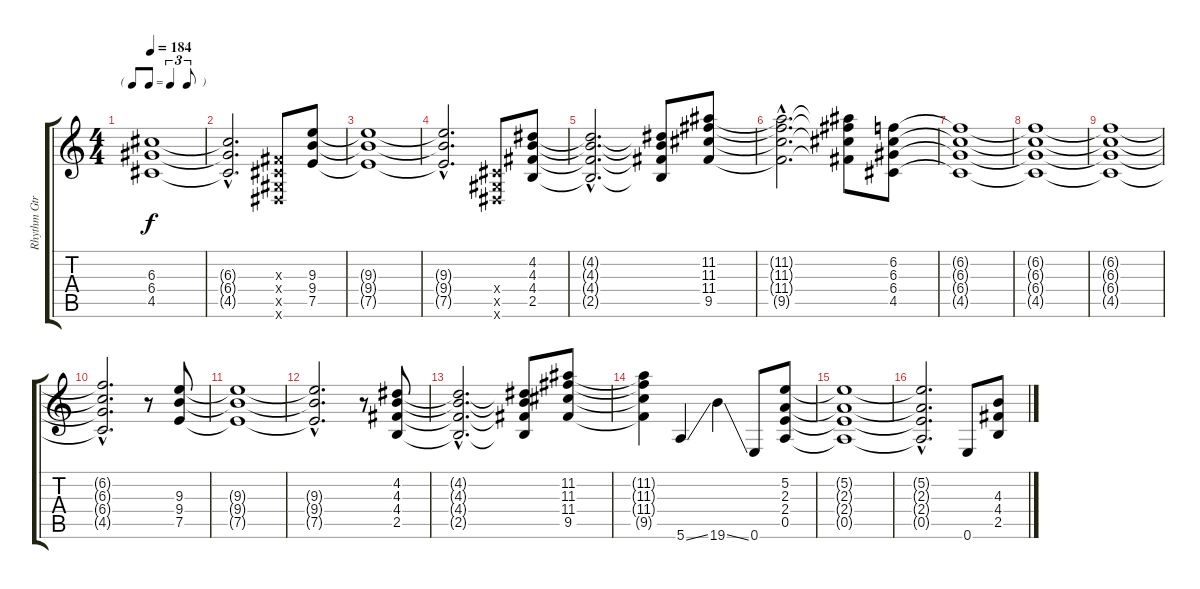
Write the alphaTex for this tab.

\track ("Rhythm Gtr 1" "Rhythm Gtr") {instrument distortionguitar}
\staff {score tabs}
\tuning (E4 B3 G3 D3 A2 E2) {hide}
\ts (4 4)
\tf triplet8th
\tempo 184
\clef g2
\ks c
(6.3{t} 6.4{t} 4.5{t}).1{dy f} |
(6.3{hac t} 6.4{hac t} 4.5{hac t}).2{d} (-1.3{x} -1.4{x} -1.5{x} -1.6{x}).8 (9.3 9.4 7.5).8 |
(9.3{t} 9.4{t} 7.5{t}).1 |
(9.3{hac t} 9.4{hac t} 7.5{hac t}).2{d} (-1.4{x} -1.5{x} -1.6{x}).8 (4.2 4.3 4.4 2.5).8 |
(4.2{hac t} 4.3{hac t} 4.4{hac t} 2.5{hac t}).2{d} (4.2{t} 4.3{t} 4.4{t} 2.5{t}).8 (11.2 11.3 11.4 9.5).8 |
(11.2{hac t} 11.3{hac t} 11.4{hac t} 9.5{hac t}).2{d} (11.2{t} 11.3{t} 11.4{t} 9.5{t}).8 (6.2 6.3 6.4 4.5).8 |
(6.2{t} 6.3{t} 6.4{t} 4.5{t}).1 |
(6.2{t} 6.3{t} 6.4{t} 4.5{t}).1 |
(6.2{t} 6.3{t} 6.4{t} 4.5{t}).1 |
(6.2{hac t} 6.3{hac t} 6.4{hac t} 4.5{hac t}).2{d} r.8 (9.3 9.4 7.5).8 |
(9.3{t} 9.4{t} 7.5{t}).1 |
(9.3{hac t} 9.4{hac t} 7.5{hac t}).2{d} r.8 (4.2 4.3 4.4 2.5).8 |
(4.2{hac t} 4.3{hac t} 4.4{hac t} 2.5{hac t}).2{d} (4.2{t} 4.3{t} 4.4{t} 2.5{t}).8 (11.2 11.3 11.4 9.5).8 |
(11.2{t} 11.3{t} 11.4{t} 9.5{t}).4 5.6{ss}.4 19.6{ss}.4 0.6.8 (5.2 2.3 2.4 0.5).8 |
(5.2{t} 2.3{t} 2.4{t} 0.5{t}).1 |
(5.2{hac t} 2.3{hac t} 2.4{hac t} 0.5{hac t}).2{d} 0.6.8 (4.3 4.4 2.5).8
